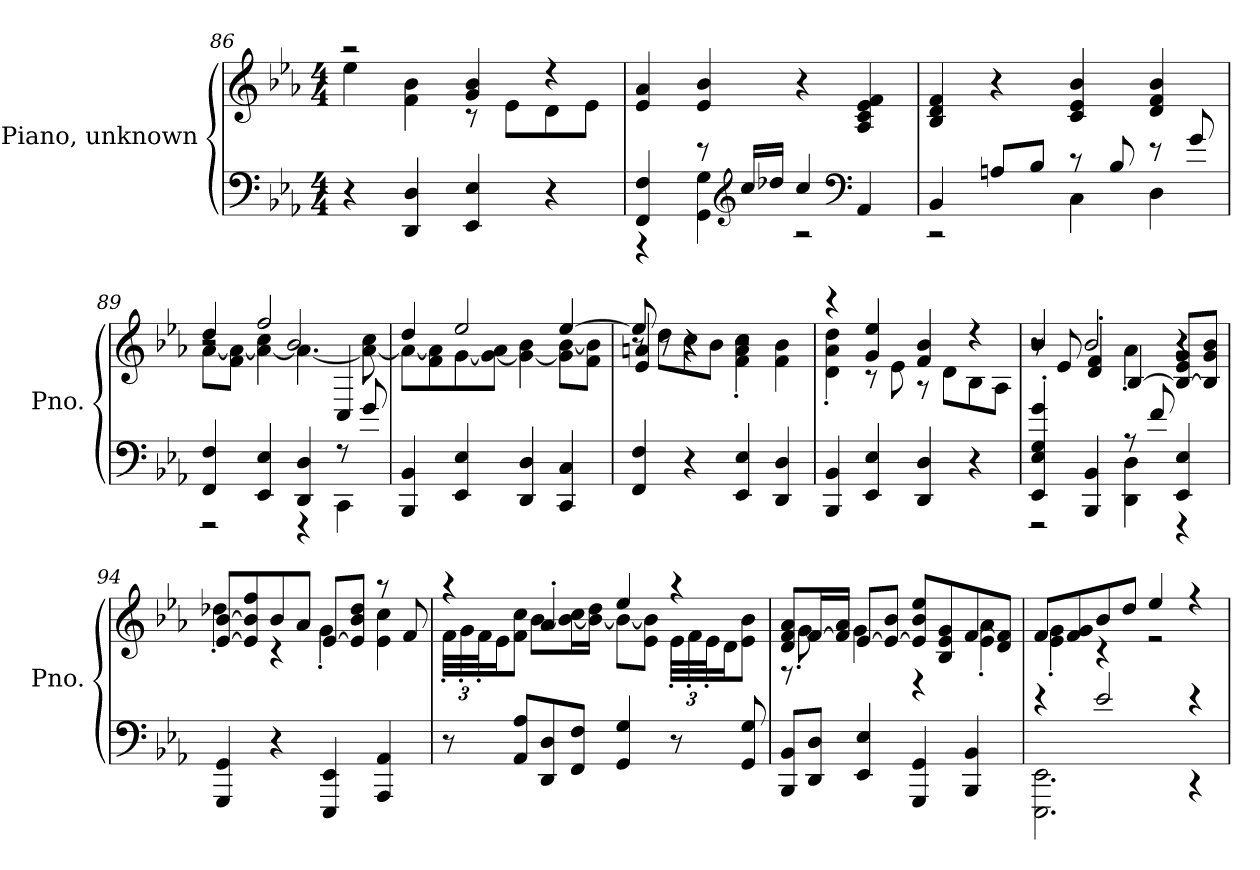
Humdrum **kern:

**kern	**kern
*part1	*part1
*staff2	*staff1
*I"Piano, unknown	*
*I'Pno.	*
*clefF4	*clefG2
*k[b-e-a-]	*k[b-e-a-]
*M4/4	*M4/4
=86	=86
*	*^
4r	2r	4ee-\
4DD/ 4D/	.	4f\ 4b-\
4EE-/ 4E-/	4g/ 4b-/	8r
.	.	8e-\L
4r	4r	8d\
.	.	8e-\J
*	*v	*v
!!LO:PB:g=z
=87	=87
*^	*
4FF/ 4F/	4r	4e-/ 4a-/
8r	4GG\ 4G\	4e-/ 4b-/
*clefG2	*	*
16cc/LL	.	.
16dd-X/JJ	.	.
4cc/	2r	4r
*clefF4	*	*
4AA-/	.	4A-/ 4c/ 4e-/ 4f/
=88	=88	=88
4BB-/	2r	4B-/ 4d/ 4f/
8An/L	.	4r
8B-/J	.	.
8r	4C\	4c/ 4e-/ 4b-/
8B-/	.	.
8r	4D\	4d/ 4f/ 4b-/
8g/	.	.
=89	=89	=89
*	*	*^
*	*	*	*^
4FF/ 4F/	2r	4dd/	[8a-\L	2r
.	.	.	8f\ 8a-\_J	.
4EE-/ 4E-/	.	2ff/	4a-\_ 4cc\	.
4DD/ 4D/	4r	.	4.a-\_	2b-/
8r	4CC\	4C/	.	.
8g/	.	.	8a-\_ 8cc\	.
*v	*v	*	*	*
*	*	*v	*v
=90	=90	=90
4BBB-/ 4BB-/	4dd/	8a-\L_
.	.	8f\ 8a-\]
4EE-/ 4E-/	2ee-/	[8g\
.	.	8g\_ 8a-\J
4DD/ 4D/	.	4g\_ 4b-\
4CC/ 4C/	[4ee-/	8g\] [8b-\L
.	.	8f\ 8b-\]J
!!LO:LB:g=z
=91	=91	=91
*	*	*^
4FF/ 4F/	8ee-/]	8r	4e-/ 4an/
.	8r	8dd\L	.
4r	4r	8cc\	4r
.	.	8b-\J	.
4EE-/ 4E-/	2r	4f\' 4a\' 4cc\'	2r
4DD/ 4D/	.	4f\ 4b-\	.
*	*	*v	*v
=92	=92	=92
4BBB-/ 4BB-/	4r	4d\' 4a-\' 4dd\'
4EE-/ 4E-/	4g/ 4ee-/	8r
.	.	8e-\
4DD/ 4D/	4f/ 4b-/	8r
.	.	8d\L
4r	4r	8B-\
.	.	8A-\J
=93	=93	=93
*^	*	*^
4EE-/' 4E-/' 4G/' 4g/'	2r	4b-/	2r	8r
.	.	.	.	8e-/
4BBB-/ 4BB-/	.	2b-/	.	4d/' 4f/'
8r	4DD\ 4D\	.	4a-'\	[4B-/
8f/	.	.	.	.
4EE-/ 4E-/	4r	4r	4r	8B-/_ 8e-/ 8g/L
.	.	.	.	8B-/] 8g/ 8b-/J
*v	*v	*	*	*
*	*	*v	*v
=94	=94	=94
4GGG/ 4GG/	[8e-/ [8b-/L	4dd-X'\
.	8e-/] 8b-/] 8ff/	.
4r	8b-/	4r
.	8a-/J	.
4EEE-/ 4EE-/	[8e-/L	4g'\
.	8e-/] 8b-/ 8dd-/J	.
4AAA-/ 4AA-/	8r	4e-\ 4cc\
.	8f/	.
!!LO:LB:g=z	!!
=95	=95	=95
*	*	*Xbrackettup
8r	4r	48f'\LLL
.	.	48g'\
.	.	48f'\J
.	.	16e-\J
8AA-/ 8A-/L	.	8f\ 8cc\J
8DD/ 8D/	4a-'/	[8b-\L
8FF/ 8F/J	.	16b-\_ 16cc\L
.	.	16b-\_ 16dd\JJ
4GG/ 4G/	4ee-/	8b-\L_
.	.	8e-\ 8b-\]J
8r	4r	48e-'\LLL
.	.	48f'\
.	.	48e-'\J
.	.	16d\J
8GG/ 8G/	.	8e-\ 8b-\J
=96	=96	=96
8BBB-/ 8BB-/L	8d/ 8f/ 8a-/L	8r
8DD/ 8D/J	[16f/L	8g'\
.	16f/] 16a-/JJ	.
4EE-/ 4E-/	[8e-/L	4g\
.	8e-/_ 8b-/J	.
4GGG/ 4GG/	8e-/] 8b-/ 8ee-/L	4r
.	8B-/ 8e-/ 8g/	.
4BBB-/ 4BB-/	[8f/	4e-\' 4a-\'
.	8d/ 8f/]J	.
=97	=97	=97
*^	*	*
4r	2.EEE-\ 2.EE-\	[8f/L	4e-\' 4g\'
.	.	8f/] 8g/	.
2e-/	.	8b-/	4r
.	.	8dd/J	.
.	.	4ee-/	2r
4r	4r	4r	.
*v	*v	*	*
*	*v	*v
=	=
*-	*-
